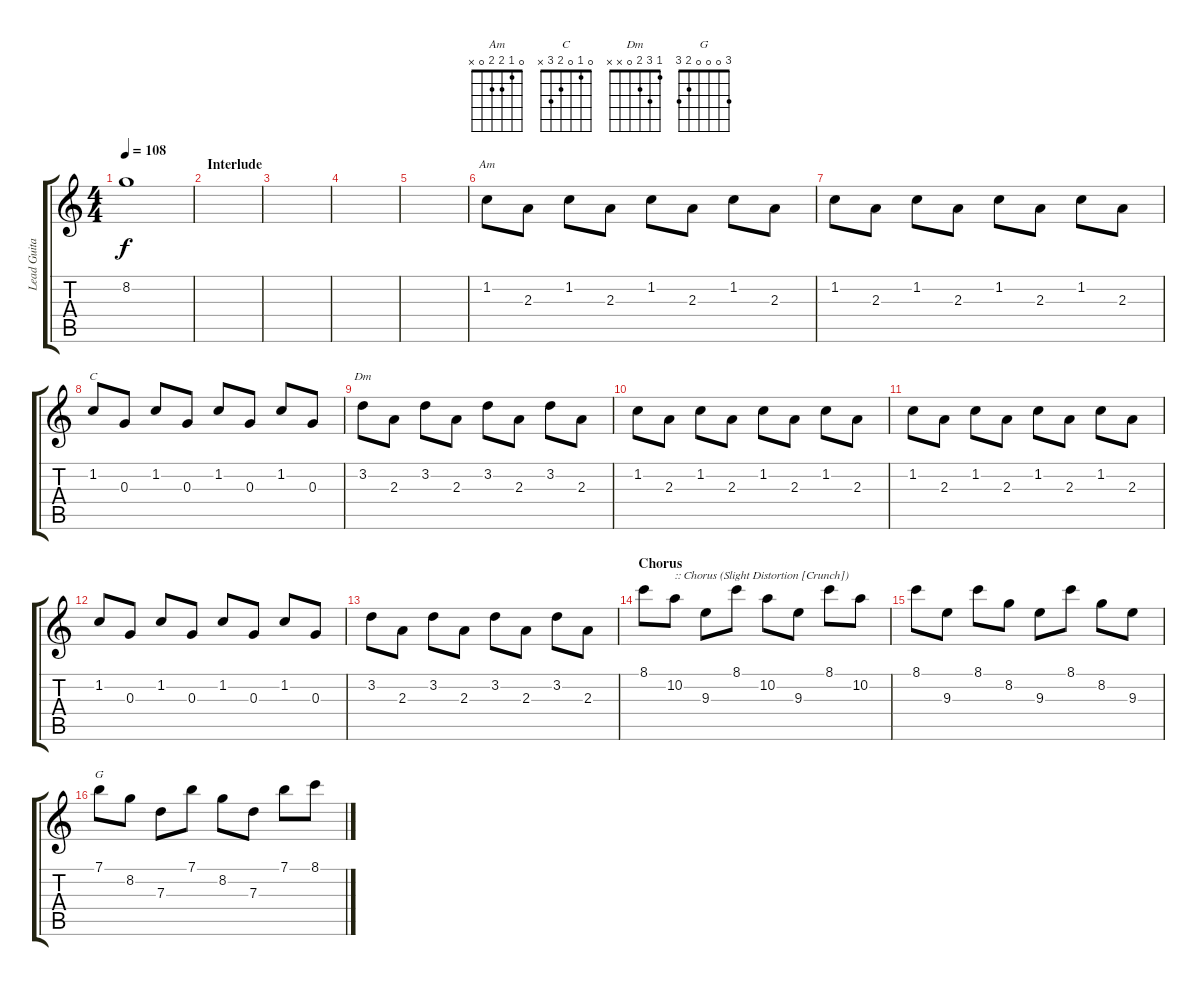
\track ("Lead Guitar" "Lead Guita") {instrument acousticguitarsteel}
\staff {score tabs}
\tuning (E4 B3 G3 D3 A2 E2) {hide}
\chord ("Am" 0 1 2 2 0 x)
\chord ("C" 0 1 0 2 3 x)
\chord ("Dm" 1 3 2 0 x x)
\chord ("G" 3 0 0 0 2 3)
\ts (4 4)
\tempo 108
\clef g2
\ks c
8.2{t}.1{dy f} |
\section ("" "Interlude")
|
|
|
|
1.2.8{ch "Am"} 2.3.8 1.2.8 2.3.8 1.2.8 2.3.8 1.2.8 2.3.8 |
1.2.8 2.3.8 1.2.8 2.3.8 1.2.8 2.3.8 1.2.8 2.3.8 |
1.2.8{ch "C"} 0.3.8 1.2.8 0.3.8 1.2.8 0.3.8 1.2.8 0.3.8 |
3.2.8{ch "Dm"} 2.3.8 3.2.8 2.3.8 3.2.8 2.3.8 3.2.8 2.3.8 |
1.2.8 2.3.8 1.2.8 2.3.8 1.2.8 2.3.8 1.2.8 2.3.8 |
1.2.8 2.3.8 1.2.8 2.3.8 1.2.8 2.3.8 1.2.8 2.3.8 |
1.2.8 0.3.8 1.2.8 0.3.8 1.2.8 0.3.8 1.2.8 0.3.8 |
3.2.8 2.3.8 3.2.8 2.3.8 3.2.8 2.3.8 3.2.8 2.3.8 |
\section ("" "Chorus")
8.1.8 10.2.8{txt ":: Chorus (Slight Distortion [Crunch])"} 9.3.8 8.1.8 10.2.8 9.3.8 8.1.8 10.2.8 |
8.1.8 9.3.8 8.1.8 8.2.8 9.3.8 8.1.8 8.2.8 9.3.8 |
7.1.8{ch "G"} 8.2.8 7.3.8 7.1.8 8.2.8 7.3.8 7.1.8 8.1.8
